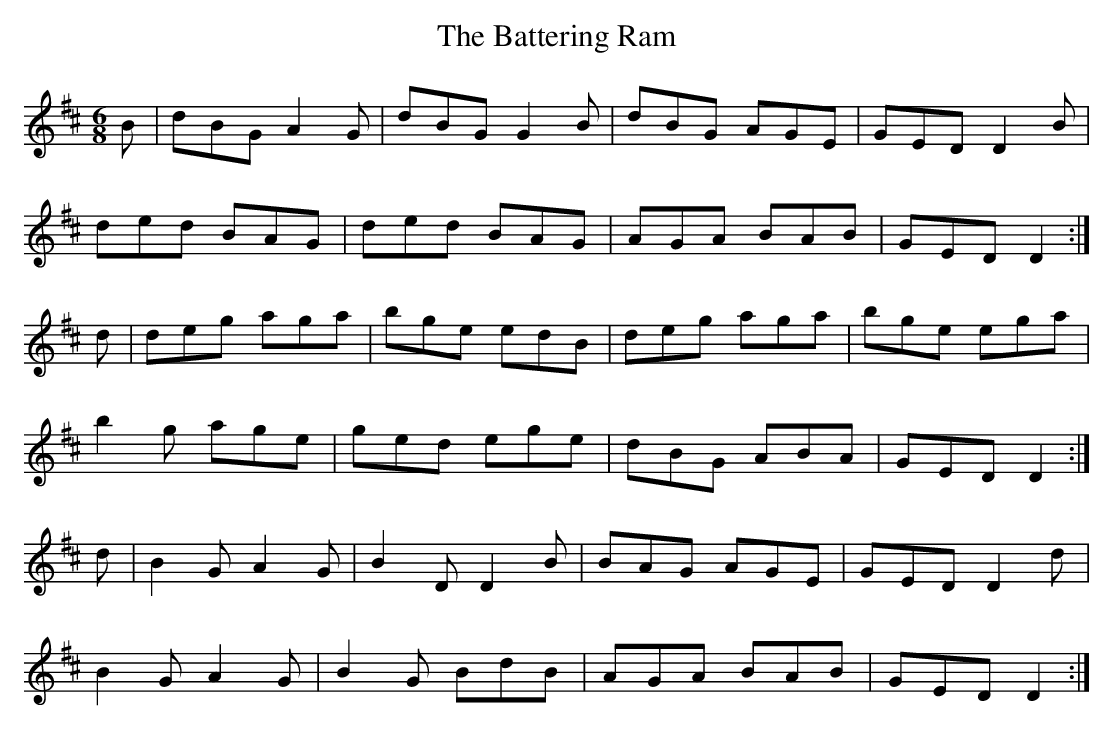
X:1
T:Battering Ram, The
M:6/8
L:1/8
K:D
B|dBG A2G|dBG G2B|dBG AGE|GED D2B|!
ded BAG|ded BAG|AGA BAB|GED D2:|!
d|deg aga|bge edB|deg aga|bge ega|!
b2g age|ged ege|dBG ABA|GED D2:|!
d|B2G A2G|B2D D2B|BAG AGE|GED D2d|!
B2G A2G|B2G BdB|AGA BAB|GED D2:|!
